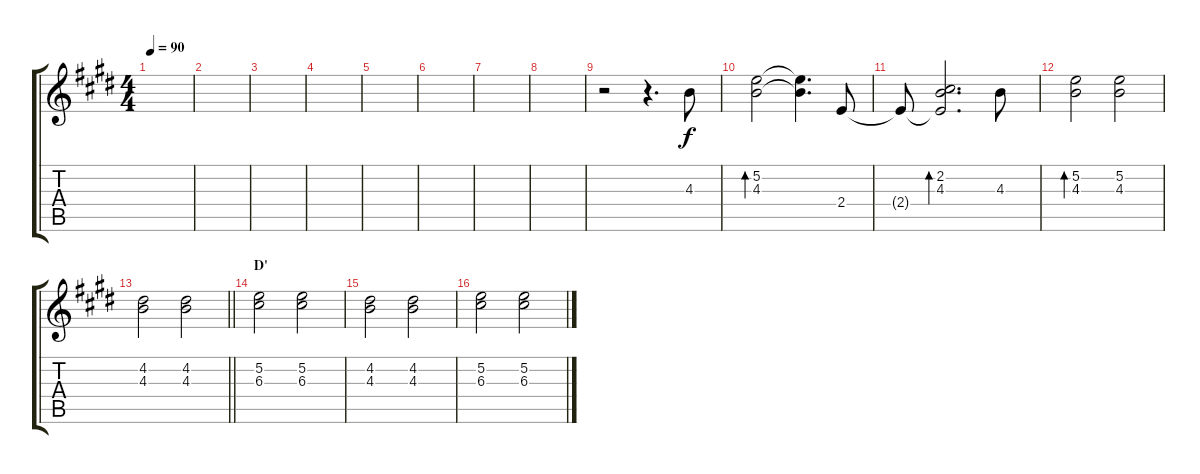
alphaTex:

\track "" {instrument overdrivenguitar}
\staff {score tabs}
\tuning (E4 B3 G3 D3 A2 E2) {hide}
\ts (4 4)
\tempo 90
\clef g2
\ks c#minor
|
|
|
|
|
|
|
|
r.2 r.4{d} 4.3.8{volume 8} |
(5.2 4.3).2{bd 60} (5.2{t} 4.3{t}).4{d} 2.4.8 |
2.4{t}.8 (2.2 4.3 2.4{t}).2{d bd 60} 4.3.8 |
(5.2 4.3).2{bd 60} (5.2 4.3).2 |
\barLineRight lightlight
(4.2 4.3).2 (4.2 4.3).2 |
\section ("" "D'")
(5.2 6.3).2 (5.2 6.3).2 |
(4.2 4.3).2 (4.2 4.3).2 |
(5.2 6.3).2 (5.2 6.3).2
